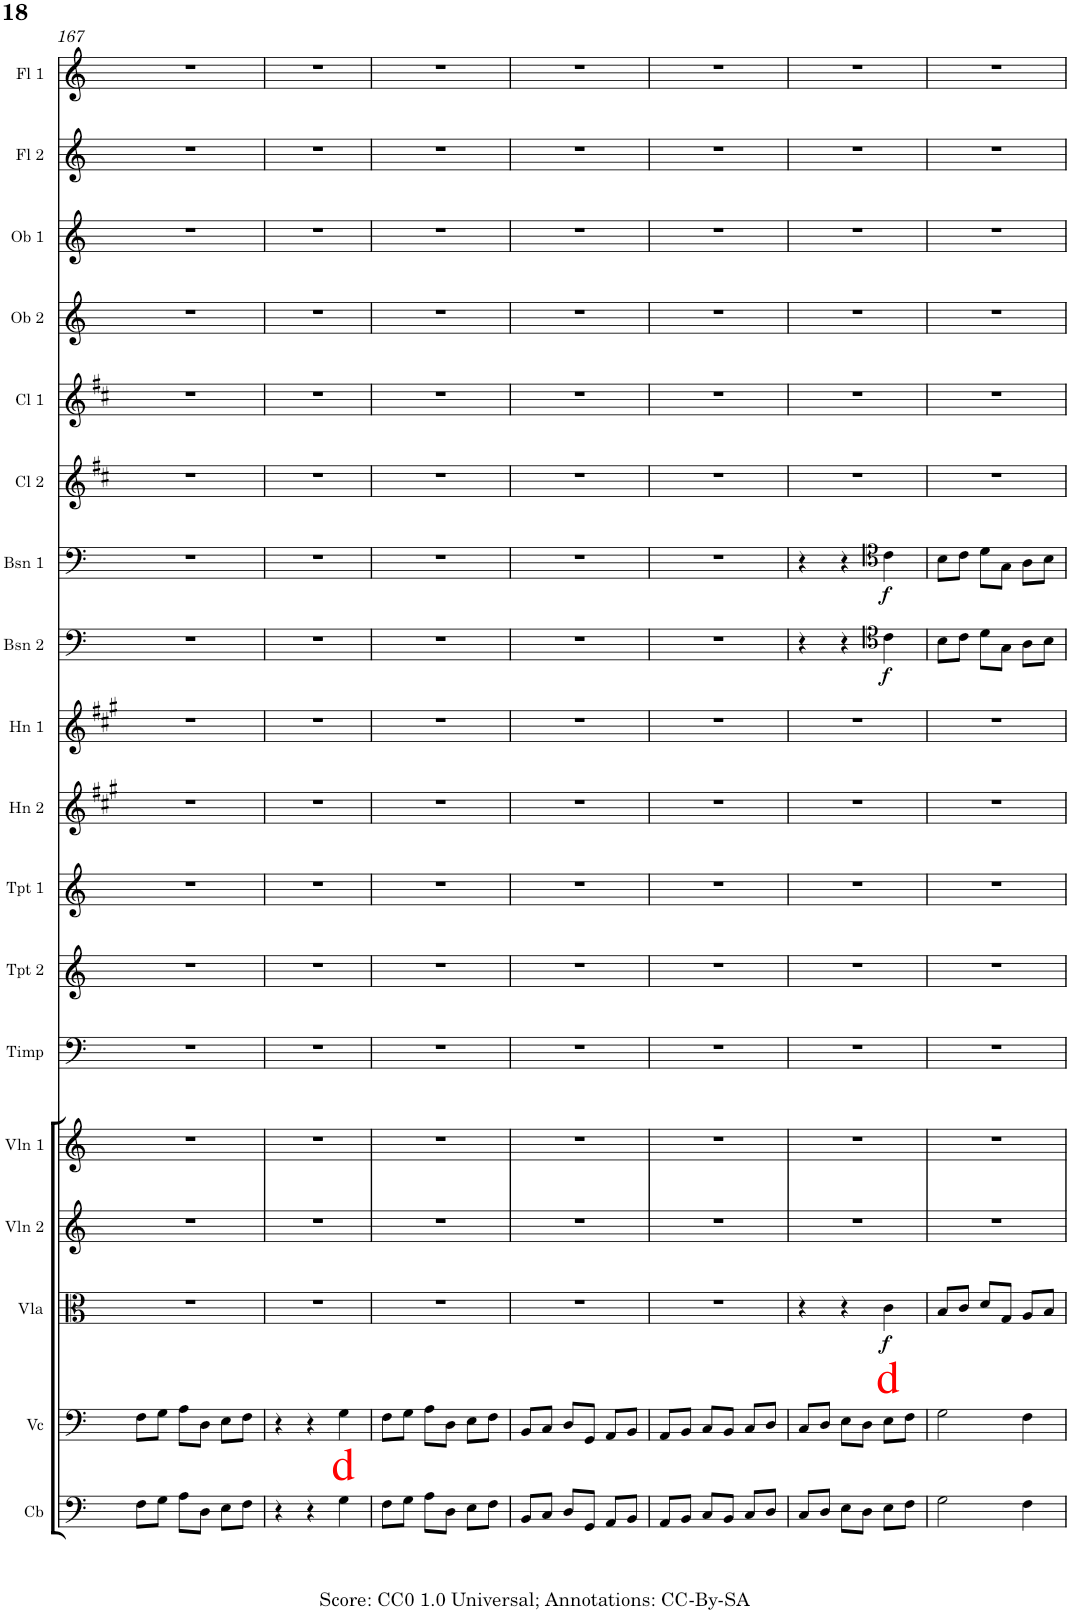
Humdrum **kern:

**kern	**kern	**text	**kern	**text	**dynam	**kern	**kern	**kern	**kern	**kern	**kern	**kern	**kern	**dynam	**kern	**dynam	**kern	**kern	**kern	**kern	**kern	**kern
*part18	*part17	*part17	*part16	*part16	*part16	*part15	*part14	*part13	*part12	*part11	*part10	*part9	*part8	*part8	*part7	*part7	*part6	*part5	*part4	*part3	*part2	*part1
*staff18	*staff17	*staff17	*staff16	*staff16	*staff16	*staff15	*staff14	*staff13	*staff12	*staff11	*staff10	*staff9	*staff8	*staff8	*staff7	*staff7	*staff6	*staff5	*staff4	*staff3	*staff2	*staff1
*I"Contrabass	*I"Violoncello	*	*I"Viola	*	*	*I"Violin 2	*I"Violin 1	*I"Timpani	*I"C Trumpet 2	*I"C Trumpet 1	*I"Eb Horn 2	*I"Eb Horn 1	*I"Bassoon 2	*	*I"Bassoon 1	*	*I"Bb Clarinet 2	*I"Bb Clarinet 1	*I"Oboe 2	*I"Oboe 1	*I"Flute 2	*I"Flute 1
*I'Cb	*I'Vc	*	*I'Vla	*	*	*I'Vln 2	*I'Vln 1	*I'Timp	*I'Tpt 2	*I'Tpt 1	*I'Hn 2	*I'Hn 1	*I'Bsn 2	*	*I'Bsn 1	*	*I'Cl 2	*I'Cl 1	*I'Ob 2	*I'Ob 1	*I'Fl 2	*I'Fl 1
!!LO:PB:g=z
*clefF4	*clefF4	*	*clefC3	*	*	*clefG2	*clefG2	*clefF4	*clefG2	*clefG2	*clefG2	*clefG2	*clefF4	*	*clefF4	*	*clefG2	*clefG2	*clefG2	*clefG2	*clefG2	*clefG2
*Trd7c12	*	*	*	*	*	*	*	*	*	*	*Trd5c9	*Trd5c9	*	*	*	*	*Trd1c2	*Trd1c2	*	*	*	*
*k[]	*k[]	*	*k[]	*	*	*k[]	*k[]	*k[]	*k[]	*k[]	*k[f#c#g#]	*k[f#c#g#]	*k[]	*	*k[]	*	*k[f#c#]	*k[f#c#]	*k[]	*k[]	*k[]	*k[]
*M3/4	*M3/4	*	*M3/4	*	*	*M3/4	*M3/4	*M3/4	*M3/4	*M3/4	*M3/4	*M3/4	*M3/4	*	*M3/4	*	*M3/4	*M3/4	*M3/4	*M3/4	*M3/4	*M3/4
=167	=167	=167	=167	=167	=167	=167	=167	=167	=167	=167	=167	=167	=167	=167	=167	=167	=167	=167	=167	=167	=167	=167
8F\L	8F\L	.	2.r	.	.	2.r	2.r	2.r	2.r	2.r	2.r	2.r	2.r	.	2.r	.	2.r	2.r	2.r	2.r	2.r	2.r
8G\J	8G\J	.	.	.	.	.	.	.	.	.	.	.	.	.	.	.	.	.	.	.	.	.
8A\L	8A\L	.	.	.	.	.	.	.	.	.	.	.	.	.	.	.	.	.	.	.	.	.
8D\J	8D\J	.	.	.	.	.	.	.	.	.	.	.	.	.	.	.	.	.	.	.	.	.
8E\L	8E\L	.	.	.	.	.	.	.	.	.	.	.	.	.	.	.	.	.	.	.	.	.
8F\J	8F\J	.	.	.	.	.	.	.	.	.	.	.	.	.	.	.	.	.	.	.	.	.
=168	=168	=168	=168	=168	=168	=168	=168	=168	=168	=168	=168	=168	=168	=168	=168	=168	=168	=168	=168	=168	=168	=168
4r	4r	.	2.r	.	.	2.r	2.r	2.r	2.r	2.r	2.r	2.r	2.r	.	2.r	.	2.r	2.r	2.r	2.r	2.r	2.r
4r	4r	.	.	.	.	.	.	.	.	.	.	.	.	.	.	.	.	.	.	.	.	.
!	!	!LO:LY:b:color=#FF0000	!	!	!	!	!	!	!	!	!	!	!	!	!	!	!	!	!	!	!	!
4G\	4G\	d	.	.	.	.	.	.	.	.	.	.	.	.	.	.	.	.	.	.	.	.
=169	=169	=169	=169	=169	=169	=169	=169	=169	=169	=169	=169	=169	=169	=169	=169	=169	=169	=169	=169	=169	=169	=169
8F\L	8F\L	.	2.r	.	.	2.r	2.r	2.r	2.r	2.r	2.r	2.r	2.r	.	2.r	.	2.r	2.r	2.r	2.r	2.r	2.r
8G\J	8G\J	.	.	.	.	.	.	.	.	.	.	.	.	.	.	.	.	.	.	.	.	.
8A\L	8A\L	.	.	.	.	.	.	.	.	.	.	.	.	.	.	.	.	.	.	.	.	.
8D\J	8D\J	.	.	.	.	.	.	.	.	.	.	.	.	.	.	.	.	.	.	.	.	.
8E\L	8E\L	.	.	.	.	.	.	.	.	.	.	.	.	.	.	.	.	.	.	.	.	.
8F\J	8F\J	.	.	.	.	.	.	.	.	.	.	.	.	.	.	.	.	.	.	.	.	.
=170	=170	=170	=170	=170	=170	=170	=170	=170	=170	=170	=170	=170	=170	=170	=170	=170	=170	=170	=170	=170	=170	=170
8BB/L	8BB/L	.	2.r	.	.	2.r	2.r	2.r	2.r	2.r	2.r	2.r	2.r	.	2.r	.	2.r	2.r	2.r	2.r	2.r	2.r
8C/J	8C/J	.	.	.	.	.	.	.	.	.	.	.	.	.	.	.	.	.	.	.	.	.
8D/L	8D/L	.	.	.	.	.	.	.	.	.	.	.	.	.	.	.	.	.	.	.	.	.
8GG/J	8GG/J	.	.	.	.	.	.	.	.	.	.	.	.	.	.	.	.	.	.	.	.	.
8AA/L	8AA/L	.	.	.	.	.	.	.	.	.	.	.	.	.	.	.	.	.	.	.	.	.
8BB/J	8BB/J	.	.	.	.	.	.	.	.	.	.	.	.	.	.	.	.	.	.	.	.	.
=171	=171	=171	=171	=171	=171	=171	=171	=171	=171	=171	=171	=171	=171	=171	=171	=171	=171	=171	=171	=171	=171	=171
8AA/L	8AA/L	.	2.r	.	.	2.r	2.r	2.r	2.r	2.r	2.r	2.r	2.r	.	2.r	.	2.r	2.r	2.r	2.r	2.r	2.r
8BB/J	8BB/J	.	.	.	.	.	.	.	.	.	.	.	.	.	.	.	.	.	.	.	.	.
8C/L	8C/L	.	.	.	.	.	.	.	.	.	.	.	.	.	.	.	.	.	.	.	.	.
8BB/J	8BB/J	.	.	.	.	.	.	.	.	.	.	.	.	.	.	.	.	.	.	.	.	.
8C/L	8C/L	.	.	.	.	.	.	.	.	.	.	.	.	.	.	.	.	.	.	.	.	.
8D/J	8D/J	.	.	.	.	.	.	.	.	.	.	.	.	.	.	.	.	.	.	.	.	.
=172	=172	=172	=172	=172	=172	=172	=172	=172	=172	=172	=172	=172	=172	=172	=172	=172	=172	=172	=172	=172	=172	=172
8C/L	8C/L	.	4r	.	.	2.r	2.r	2.r	2.r	2.r	2.r	2.r	4r	.	4r	.	2.r	2.r	2.r	2.r	2.r	2.r
8D/J	8D/J	.	.	.	.	.	.	.	.	.	.	.	.	.	.	.	.	.	.	.	.	.
8E\L	8E\L	.	4r	.	.	.	.	.	.	.	.	.	4r	.	4r	.	.	.	.	.	.	.
8D\J	8D\J	.	.	.	.	.	.	.	.	.	.	.	.	.	.	.	.	.	.	.	.	.
*	*	*	*	*	*	*	*	*	*	*	*	*	*clefC4	*	*clefC4	*	*	*	*	*	*	*
!	!	!	!	!LO:LY:b:color=#FF0000	!LO:DY:b	!	!	!	!	!	!	!	!	!LO:DY:b	!	!LO:DY:b	!	!	!	!	!	!
8E\L	8E\L	.	4c\	d	f	.	.	.	.	.	.	.	4c\	f	4c\	f	.	.	.	.	.	.
8F\J	8F\J	.	.	.	.	.	.	.	.	.	.	.	.	.	.	.	.	.	.	.	.	.
=173	=173	=173	=173	=173	=173	=173	=173	=173	=173	=173	=173	=173	=173	=173	=173	=173	=173	=173	=173	=173	=173	=173
2G\	2G\	.	8B/L	.	.	2.r	2.r	2.r	2.r	2.r	2.r	2.r	8B\L	.	8B\L	.	2.r	2.r	2.r	2.r	2.r	2.r
.	.	.	8c/J	.	.	.	.	.	.	.	.	.	8c\J	.	8c\J	.	.	.	.	.	.	.
.	.	.	8d/L	.	.	.	.	.	.	.	.	.	8d\L	.	8d\L	.	.	.	.	.	.	.
.	.	.	8G/J	.	.	.	.	.	.	.	.	.	8G\J	.	8G\J	.	.	.	.	.	.	.
4F\	4F\	.	8A/L	.	.	.	.	.	.	.	.	.	8A\L	.	8A\L	.	.	.	.	.	.	.
.	.	.	8B/J	.	.	.	.	.	.	.	.	.	8B\J	.	8B\J	.	.	.	.	.	.	.
=	=	=	=	=	=	=	=	=	=	=	=	=	=	=	=	=	=	=	=	=	=	=
*-	*-	*-	*-	*-	*-	*-	*-	*-	*-	*-	*-	*-	*-	*-	*-	*-	*-	*-	*-	*-	*-	*-
